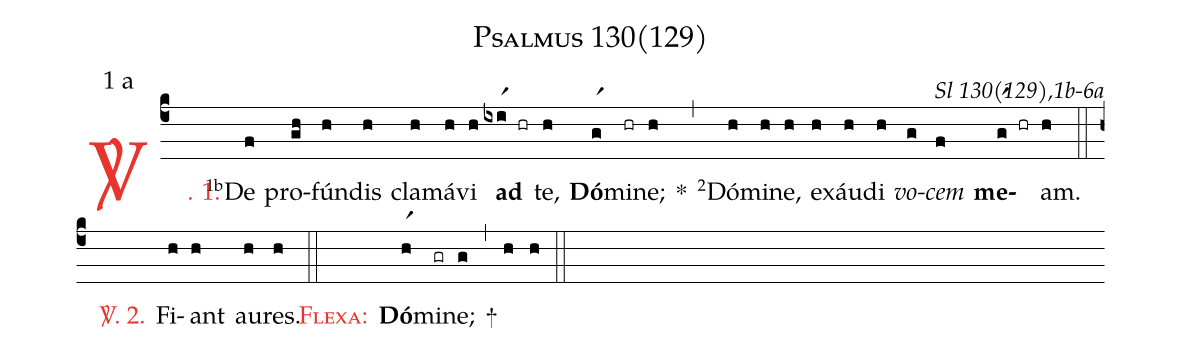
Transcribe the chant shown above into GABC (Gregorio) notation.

name: Psalmus 130(129);
mode: 1;
mode-differentia: a;
commentary: Sl 130(129),1b-6a;
%%
(c4)

<c><sp>V/</sp>. 1.</c>() <v>\VSup{1b}</v>De(f) pro(gh)fún(h)dis(h) cla(h)má(h)vi(h) <b>ad</b>(ixir1 hr) te,(h) <b>Dó</b>(gr1)mi(hr)ne;(h) *(,) <v>\VSup{2}</v>Dó(h)mi(h)ne,(h) ex(h)áu(h)di(h) <i>vo</i>(g)<i>cem</i>(f) <b>me</b>(gr1 hr)am.(h)

(::)

<c><sp>V/</sp>. 2.</c>() Fi(h)ant(h) au(h)res.(h)

(::)

<c><sc>Flexa</sc>:</c>() <b>Dó</b>(hr1)mi(gr)ne;(g) +(,) (h) (h)

(::)
